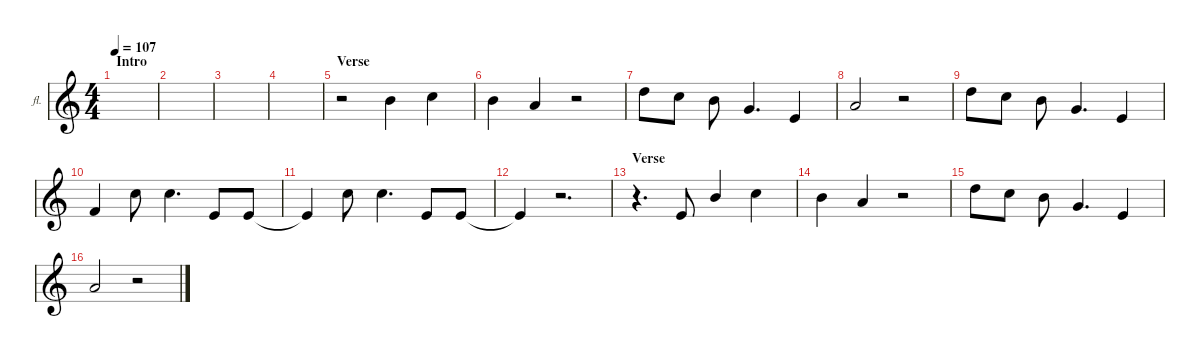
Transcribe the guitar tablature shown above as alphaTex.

\defaultSystemsLayout 4
\hideDynamics
\bracketExtendMode nobrackets
\firstSystemTrackNameOrientation horizontal
\otherSystemsTrackNameOrientation horizontal
\track ("Flute" "fl.") {solo instrument flute}
\staff {score}
\tuning (E4 B3 G3 D3 A2 E2)
\ts (4 4)
\section ("" "Intro")
\tempo 107
\clef g2
\ks aminor
|
|
|
|
\section ("" "Verse")
r.2{instrument flute beam Down} 7.1.4{beam Down} 8.1.4{beam Down} |
7.1.4{beam Down} 5.1.4{beam Up} r.2{beam Up} |
10.1.8{beam Down} 8.1.8{beam Down} 7.1.8{beam Down} 3.1.4{d beam Up} 5.2.4{beam Up} |
5.1.2{beam Up} r.2{beam Up} |
10.1.8{beam Down} 8.1.8{beam Down} 7.1.8{beam Down} 3.1.4{d beam Up} 5.2.4{beam Up} |
1.1.4{beam Up} 8.1.8{beam Down} 8.1.4{d beam Down} 14.4.8{beam Up} 0.1.8{beam Up} |
0.1{t}.4{beam Up} 8.1.8{beam Down} 8.1.4{d beam Down} 0.1.8{beam Up} 0.1.8{beam Up} |
0.1{t}.4{beam Up} r.2{d beam Up} |
\section ("" "Verse")
r.4{d beam Down} 5.2.8{beam Up} 7.1.4{beam Up} 8.1.4{beam Down} |
7.1.4{beam Down} 5.1.4{beam Up} r.2{beam Up} |
10.1.8{beam Down} 8.1.8{beam Down} 7.1.8{beam Down} 3.1.4{d beam Up} 5.2.4{beam Up} |
5.1.2{beam Up} r.2{beam Up}
